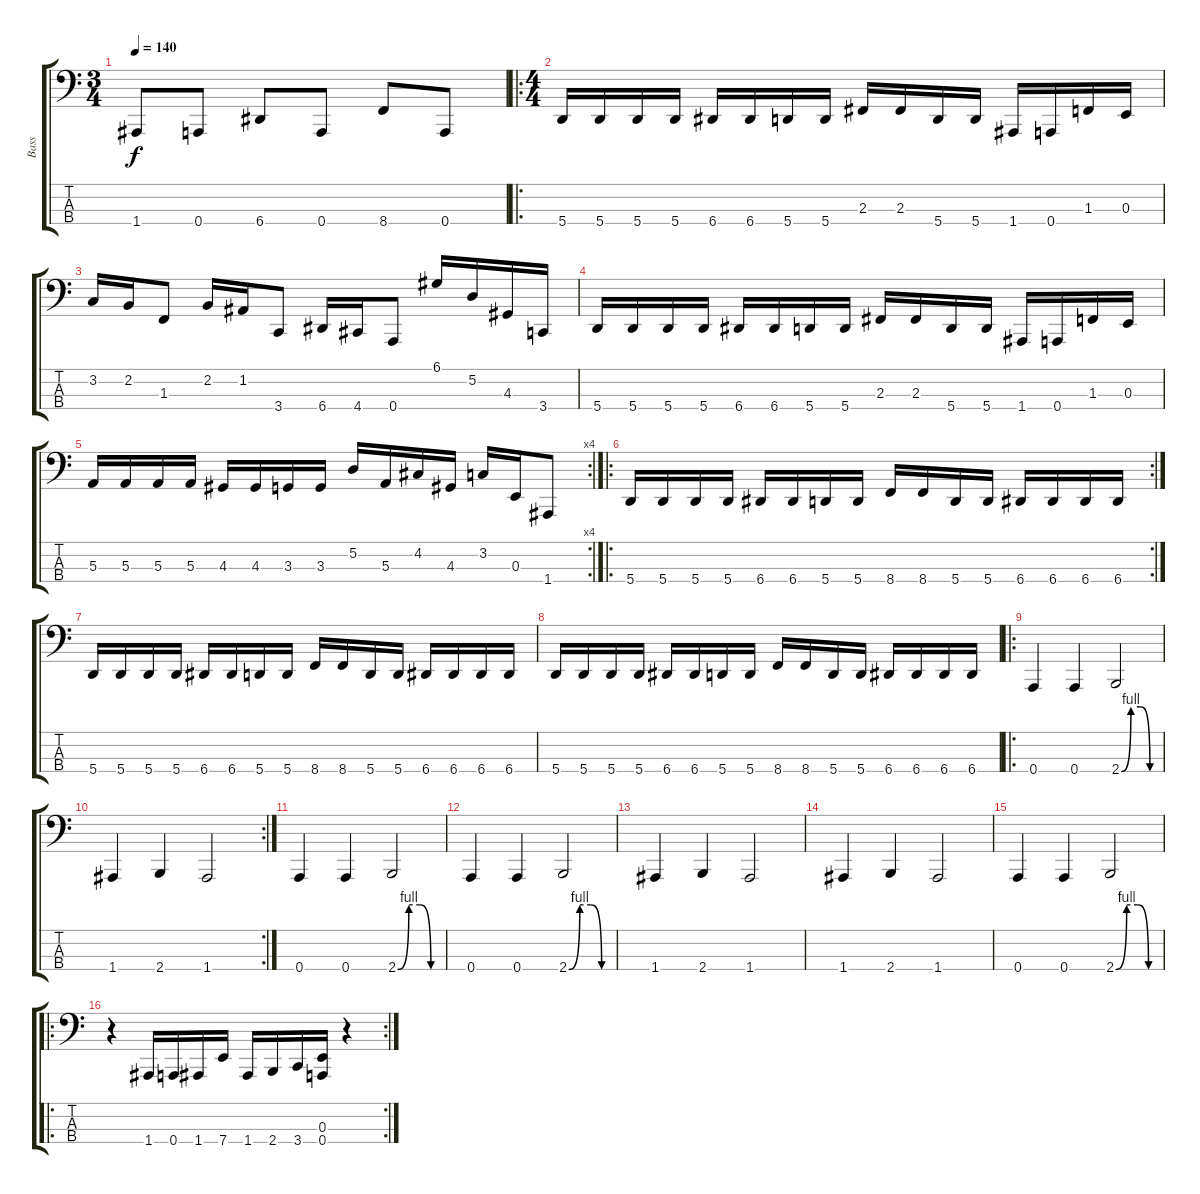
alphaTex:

\track ("Bass" "Bass") {instrument electricbasspick}
\staff {score tabs}
\tuning (D2 A1 E1 A0) {hide}
\ts (3 4)
\tempo 140
\clef f4
\ks c
1.4.8{dy f instrument electricbasspick} 0.4.8 6.4.8 0.4.8 8.4.8 0.4.8 |
\ro
\ts (4 4)
5.4.16 5.4.16 5.4.16 5.4.16 6.4.16 6.4.16 5.4.16 5.4.16 2.3.16 2.3.16 5.4.16 5.4.16 1.4.16 0.4.16 1.3.16 0.3.16 |
3.2.16 2.2.16 1.3.8 2.2.16 1.2.16 3.4.8 6.4.16 4.4.16 0.4.8 6.1.16 5.2.16 4.3.16 3.4.16 |
5.4.16 5.4.16 5.4.16 5.4.16 6.4.16 6.4.16 5.4.16 5.4.16 2.3.16 2.3.16 5.4.16 5.4.16 1.4.16 0.4.16 1.3.16 0.3.16 |
\rc 4
5.3.16 5.3.16 5.3.16 5.3.16 4.3.16 4.3.16 3.3.16 3.3.16 5.2.16 5.3.16 4.2.16 4.3.16 3.2.16 0.3.16 1.4.8 |
\ro
\rc 2
5.4.16 5.4.16 5.4.16 5.4.16 6.4.16 6.4.16 5.4.16 5.4.16 8.4.16 8.4.16 5.4.16 5.4.16 6.4.16 6.4.16 6.4.16 6.4.16 |
5.4.16 5.4.16 5.4.16 5.4.16 6.4.16 6.4.16 5.4.16 5.4.16 8.4.16 8.4.16 5.4.16 5.4.16 6.4.16 6.4.16 6.4.16 6.4.16 |
5.4.16 5.4.16 5.4.16 5.4.16 6.4.16 6.4.16 5.4.16 5.4.16 8.4.16 8.4.16 5.4.16 5.4.16 6.4.16 6.4.16 6.4.16 6.4.16 |
\ro
0.4.4 0.4.4 2.4{be (custom 0 0 15 4 30 4 45 0 60 0)}.2 |
\rc 2
1.4.4 2.4.4 1.4.2 |
0.4.4 0.4.4 2.4{be (custom 0 0 15 4 30 4 45 0 60 0)}.2 |
0.4.4 0.4.4 2.4{be (custom 0 0 15 4 30 4 45 0 60 0)}.2 |
1.4.4 2.4.4 1.4.2 |
1.4.4 2.4.4 1.4.2 |
0.4.4 0.4.4 2.4{be (custom 0 0 15 4 30 4 45 0 60 0)}.2 |
\ro
\rc 2
r.4 1.4.16 0.4.16 1.4.16 7.4.16 1.4.16 2.4.16 3.4.16 (0.3 0.4).16 r.4
